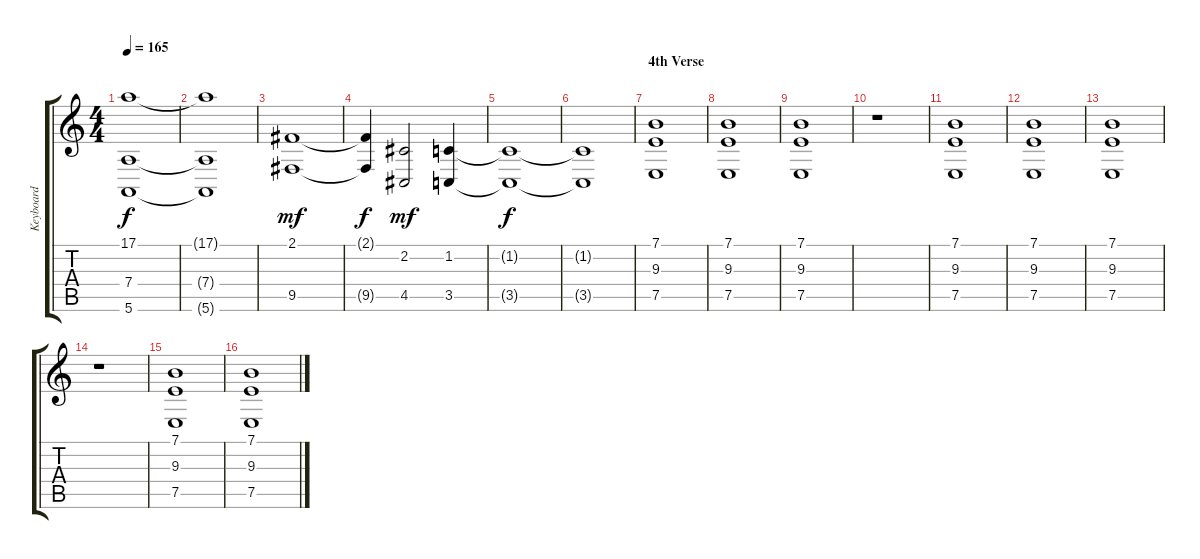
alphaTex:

\track ("Keyboard" "Keyboard") {instrument choiraahs}
\staff {score tabs}
\tuning (E4 B3 G3 D3 A2 E2) {hide}
\ts (4 4)
\tempo 165
\clef g2
\ks c
(17.1{t} 7.4{t} 5.6{t}).1{dy f} |
(17.1{t} 7.4{t} 5.6{t}).1 |
(2.1 9.5).1{dy mf} |
(2.1{t} 9.5{t}).4{dy f} (2.2 4.5).2{dy mf} (1.2 3.5).4 |
(1.2{t} 3.5{t}).1{dy f} |
(1.2{t} 3.5{t}).1 |
\section ("" "4th Verse")
(7.1 9.3 7.5).1{volume 12 instrument orchestrahit} |
(7.1 9.3 7.5).1 |
(7.1 9.3 7.5).1 |
r.1 |
(7.1 9.3 7.5).1{volume 12 instrument orchestrahit} |
(7.1 9.3 7.5).1 |
(7.1 9.3 7.5).1 |
r.1 |
(7.1 9.3 7.5).1{volume 12 instrument orchestrahit} |
(7.1 9.3 7.5).1
